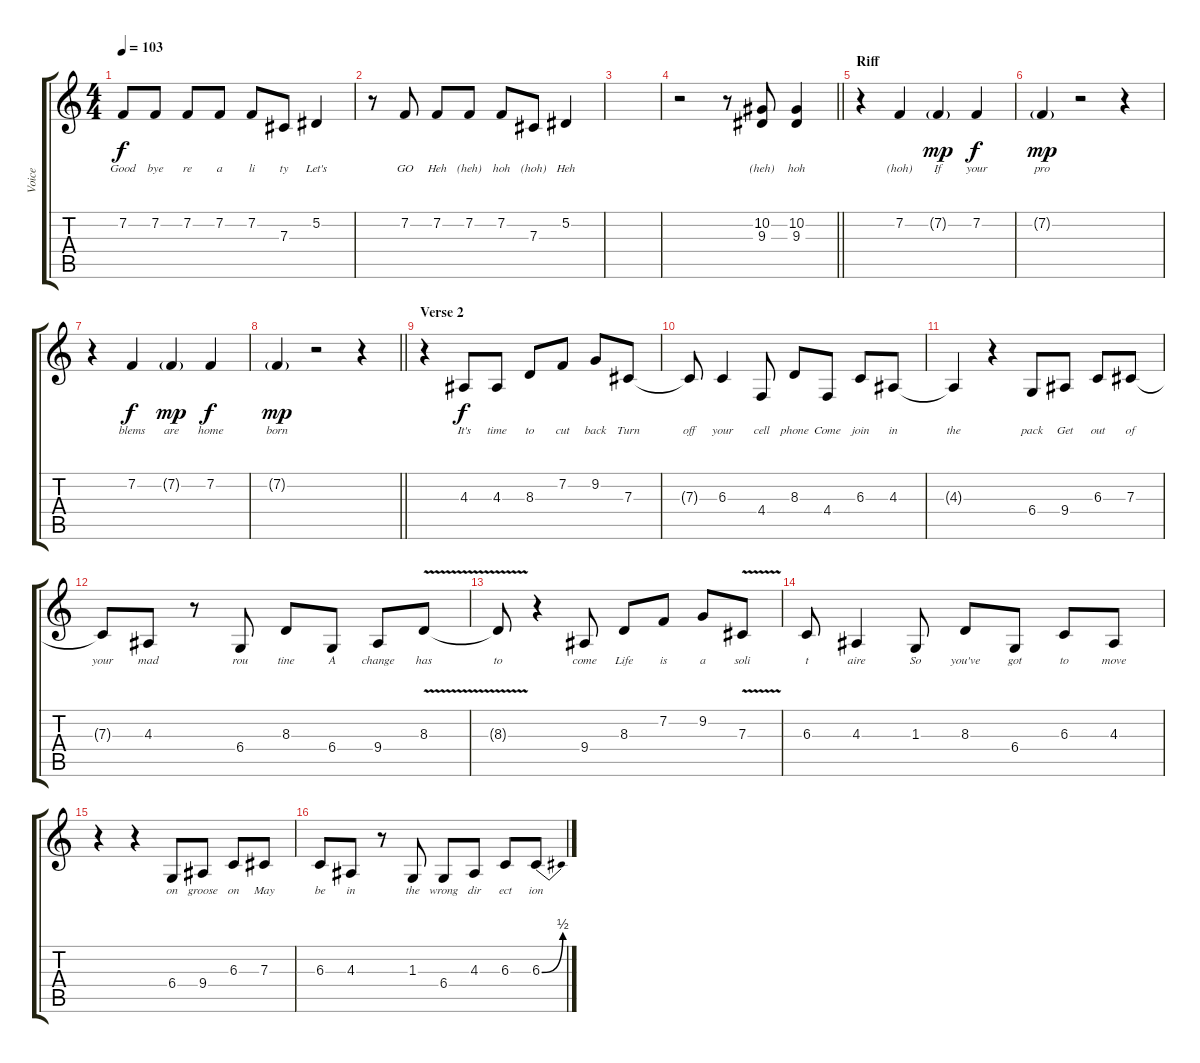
\track ("Voice" "Voice") {instrument lead2sawtooth}
\staff {score tabs}
\tuning (Eb4 Bb3 Gb3 Db3 Ab2 Eb2) {hide}
\ts (4 4)
\tempo 103
\clef g2
\ks c
7.2.8{lyrics (0 "Good") lyrics (1 "") lyrics (2 "") lyrics (3 "") lyrics (4 "") dy f} 7.2.8{lyrics (0 "bye") lyrics (1 "") lyrics (2 "") lyrics (3 "") lyrics (4 "")} 7.2.8{lyrics (0 "re") lyrics (1 "") lyrics (2 "") lyrics (3 "") lyrics (4 "")} 7.2.8{lyrics (0 "a") lyrics (1 "") lyrics (2 "") lyrics (3 "") lyrics (4 "")} 7.2.8{lyrics (0 "li") lyrics (1 "") lyrics (2 "") lyrics (3 "") lyrics (4 "")} 7.3.8{lyrics (0 "ty") lyrics (1 "") lyrics (2 "") lyrics (3 "") lyrics (4 "")} 5.2.4{lyrics (0 "Let's") lyrics (1 "") lyrics (2 "") lyrics (3 "") lyrics (4 "")} |
r.8 7.2.8{lyrics (0 "GO") lyrics (1 "") lyrics (2 "") lyrics (3 "") lyrics (4 "")} 7.2.8{lyrics (0 "Heh") lyrics (1 "") lyrics (2 "") lyrics (3 "") lyrics (4 "")} 7.2.8{lyrics (0 "(heh)") lyrics (1 "") lyrics (2 "") lyrics (3 "") lyrics (4 "")} 7.2.8{lyrics (0 "hoh") lyrics (1 "") lyrics (2 "") lyrics (3 "") lyrics (4 "")} 7.3.8{lyrics (0 "(hoh)") lyrics (1 "") lyrics (2 "") lyrics (3 "") lyrics (4 "")} 5.2.4{lyrics (0 "Heh") lyrics (1 "") lyrics (2 "") lyrics (3 "") lyrics (4 "")} |
|
\barLineRight lightlight
r.2 r.8 (10.2 9.3).8{lyrics (0 "(heh)") lyrics (1 "") lyrics (2 "") lyrics (3 "") lyrics (4 "")} (10.2 9.3).4{lyrics (0 "hoh") lyrics (1 "") lyrics (2 "") lyrics (3 "") lyrics (4 "")} |
\section ("" "Riff")
r.4 7.2.4{lyrics (0 "(hoh)") lyrics (1 "") lyrics (2 "") lyrics (3 "") lyrics (4 "")} 7.2{g}.4{lyrics (0 "If") lyrics (1 "") lyrics (2 "") lyrics (3 "") lyrics (4 "") dy mp} 7.2.4{lyrics (0 "your") lyrics (1 "") lyrics (2 "") lyrics (3 "") lyrics (4 "") dy f} |
7.2{g}.4{lyrics (0 "pro") lyrics (1 "") lyrics (2 "") lyrics (3 "") lyrics (4 "") dy mp} r.2 r.4 |
r.4 7.2.4{lyrics (0 "blems") lyrics (1 "") lyrics (2 "") lyrics (3 "") lyrics (4 "") dy f} 7.2{g}.4{lyrics (0 "are") lyrics (1 "") lyrics (2 "") lyrics (3 "") lyrics (4 "") dy mp} 7.2.4{lyrics (0 "home") lyrics (1 "") lyrics (2 "") lyrics (3 "") lyrics (4 "") dy f} |
\barLineRight lightlight
7.2{g}.4{lyrics (0 "born") lyrics (1 "") lyrics (2 "") lyrics (3 "") lyrics (4 "") dy mp} r.2 r.4 |
\section ("" "Verse 2")
r.4 4.3.8{lyrics (0 "It's") lyrics (1 "") lyrics (2 "") lyrics (3 "") lyrics (4 "") dy f} 4.3.8{lyrics (0 "time") lyrics (1 "") lyrics (2 "") lyrics (3 "") lyrics (4 "")} 8.3.8{lyrics (0 "to") lyrics (1 "") lyrics (2 "") lyrics (3 "") lyrics (4 "")} 7.2.8{lyrics (0 "cut") lyrics (1 "") lyrics (2 "") lyrics (3 "") lyrics (4 "")} 9.2.8{lyrics (0 "back") lyrics (1 "") lyrics (2 "") lyrics (3 "") lyrics (4 "")} 7.3.8{lyrics (0 "Turn") lyrics (1 "") lyrics (2 "") lyrics (3 "") lyrics (4 "")} |
7.3{t}.8{lyrics (0 "off") lyrics (1 "") lyrics (2 "") lyrics (3 "") lyrics (4 "")} 6.3.4{lyrics (0 "your") lyrics (1 "") lyrics (2 "") lyrics (3 "") lyrics (4 "")} 4.4.8{lyrics (0 "cell") lyrics (1 "") lyrics (2 "") lyrics (3 "") lyrics (4 "")} 8.3.8{lyrics (0 "phone") lyrics (1 "") lyrics (2 "") lyrics (3 "") lyrics (4 "")} 4.4.8{lyrics (0 "Come") lyrics (1 "") lyrics (2 "") lyrics (3 "") lyrics (4 "")} 6.3.8{lyrics (0 "join") lyrics (1 "") lyrics (2 "") lyrics (3 "") lyrics (4 "")} 4.3.8{lyrics (0 "in") lyrics (1 "") lyrics (2 "") lyrics (3 "") lyrics (4 "")} |
4.3{t}.4{lyrics (0 "the") lyrics (1 "") lyrics (2 "") lyrics (3 "") lyrics (4 "")} r.4 6.4.8{lyrics (0 "pack") lyrics (1 "") lyrics (2 "") lyrics (3 "") lyrics (4 "")} 9.4.8{lyrics (0 "Get") lyrics (1 "") lyrics (2 "") lyrics (3 "") lyrics (4 "")} 6.3.8{lyrics (0 "out") lyrics (1 "") lyrics (2 "") lyrics (3 "") lyrics (4 "")} 7.3.8{lyrics (0 "of") lyrics (1 "") lyrics (2 "") lyrics (3 "") lyrics (4 "")} |
7.3{t}.8{lyrics (0 "your") lyrics (1 "") lyrics (2 "") lyrics (3 "") lyrics (4 "")} 4.3.8{lyrics (0 "mad") lyrics (1 "") lyrics (2 "") lyrics (3 "") lyrics (4 "")} r.8 6.4.8{lyrics (0 "rou") lyrics (1 "") lyrics (2 "") lyrics (3 "") lyrics (4 "")} 8.3.8{lyrics (0 "tine") lyrics (1 "") lyrics (2 "") lyrics (3 "") lyrics (4 "")} 6.4.8{lyrics (0 "A") lyrics (1 "") lyrics (2 "") lyrics (3 "") lyrics (4 "")} 9.4.8{lyrics (0 "change") lyrics (1 "") lyrics (2 "") lyrics (3 "") lyrics (4 "")} 8.3{v}.8{lyrics (0 "has") lyrics (1 "") lyrics (2 "") lyrics (3 "") lyrics (4 "")} |
8.3{t}.8{lyrics (0 "to") lyrics (1 "") lyrics (2 "") lyrics (3 "") lyrics (4 "")} r.4 9.4.8{lyrics (0 "come") lyrics (1 "") lyrics (2 "") lyrics (3 "") lyrics (4 "")} 8.3.8{lyrics (0 "Life") lyrics (1 "") lyrics (2 "") lyrics (3 "") lyrics (4 "")} 7.2.8{lyrics (0 "is") lyrics (1 "") lyrics (2 "") lyrics (3 "") lyrics (4 "")} 9.2.8{lyrics (0 "a") lyrics (1 "") lyrics (2 "") lyrics (3 "") lyrics (4 "")} 7.3{v}.8{lyrics (0 "soli") lyrics (1 "") lyrics (2 "") lyrics (3 "") lyrics (4 "")} |
6.3.8{lyrics (0 "t") lyrics (1 "") lyrics (2 "") lyrics (3 "") lyrics (4 "")} 4.3.4{lyrics (0 "aire") lyrics (1 "") lyrics (2 "") lyrics (3 "") lyrics (4 "")} 1.3.8{lyrics (0 "So") lyrics (1 "") lyrics (2 "") lyrics (3 "") lyrics (4 "")} 8.3.8{lyrics (0 "you've") lyrics (1 "") lyrics (2 "") lyrics (3 "") lyrics (4 "")} 6.4.8{lyrics (0 "got") lyrics (1 "") lyrics (2 "") lyrics (3 "") lyrics (4 "")} 6.3.8{lyrics (0 "to") lyrics (1 "") lyrics (2 "") lyrics (3 "") lyrics (4 "")} 4.3.8{lyrics (0 "move") lyrics (1 "") lyrics (2 "") lyrics (3 "") lyrics (4 "")} |
r.4 r.4 6.4.8{lyrics (0 "on") lyrics (1 "") lyrics (2 "") lyrics (3 "") lyrics (4 "")} 9.4.8{lyrics (0 "groose") lyrics (1 "") lyrics (2 "") lyrics (3 "") lyrics (4 "")} 6.3.8{lyrics (0 "on") lyrics (1 "") lyrics (2 "") lyrics (3 "") lyrics (4 "")} 7.3.8{lyrics (0 "May") lyrics (1 "") lyrics (2 "") lyrics (3 "") lyrics (4 "")} |
6.3.8{lyrics (0 "be") lyrics (1 "") lyrics (2 "") lyrics (3 "") lyrics (4 "")} 4.3.8{lyrics (0 "in") lyrics (1 "") lyrics (2 "") lyrics (3 "") lyrics (4 "")} r.8 1.3.8{lyrics (0 "the") lyrics (1 "") lyrics (2 "") lyrics (3 "") lyrics (4 "")} 6.4.8{lyrics (0 "wrong") lyrics (1 "") lyrics (2 "") lyrics (3 "") lyrics (4 "")} 4.3.8{lyrics (0 "dir") lyrics (1 "") lyrics (2 "") lyrics (3 "") lyrics (4 "")} 6.3.8{lyrics (0 "ect") lyrics (1 "") lyrics (2 "") lyrics (3 "") lyrics (4 "")} 6.3{be (bend 0 0 60 2)}.8{lyrics (0 "ion") lyrics (1 "") lyrics (2 "") lyrics (3 "") lyrics (4 "")}
